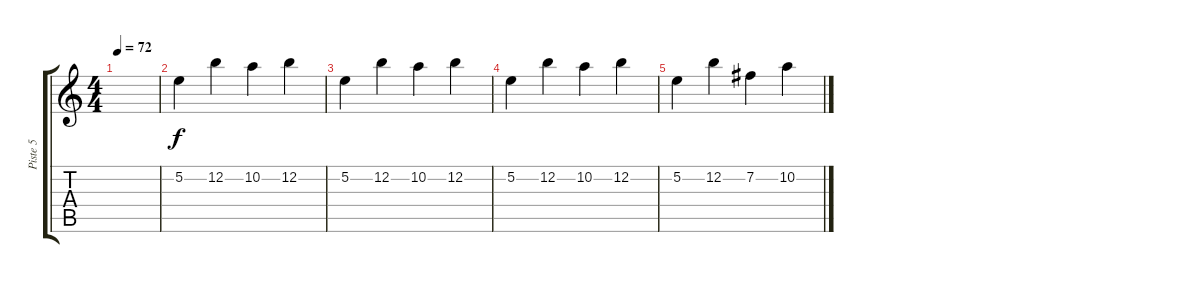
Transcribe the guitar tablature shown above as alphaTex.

\track ("Piste 5" "Piste 5") {instrument overdrivenguitar}
\staff {score tabs}
\tuning (E4 B3 G3 D3 A2 E2) {hide}
\ts (4 4)
\tempo 72
\clef g2
\ks c
|
5.2.4 12.2.4 10.2.4 12.2.4 |
5.2.4 12.2.4 10.2.4 12.2.4 |
5.2.4 12.2.4 10.2.4 12.2.4 |
5.2.4 12.2.4 7.2.4 10.2.4
